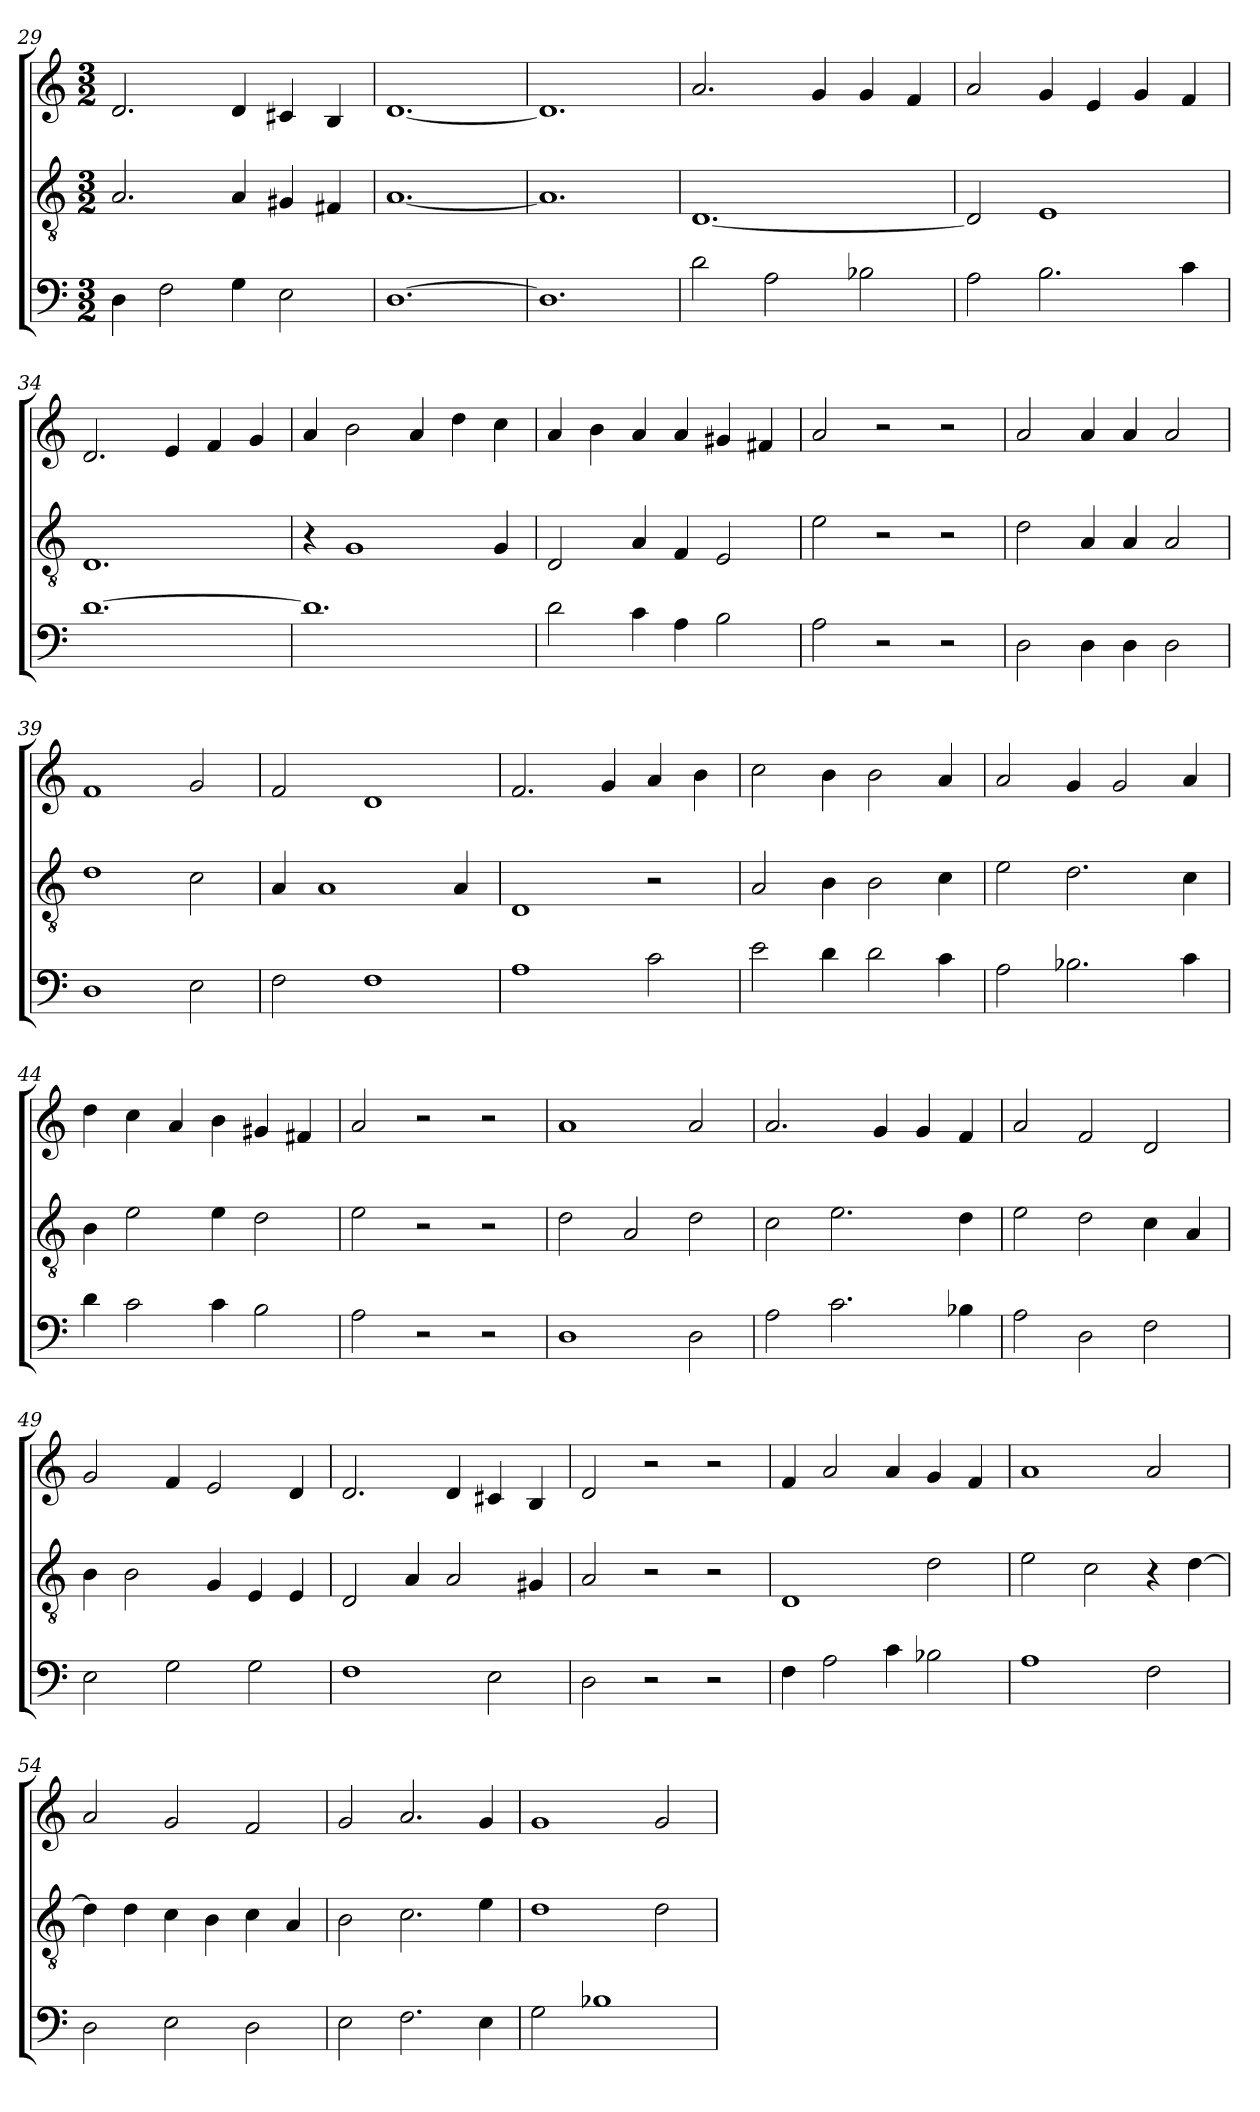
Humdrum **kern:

**kern	**kern	**kern
*part3	*part2	*part1
*staff3	*staff2	*staff1
*clefF4	*clefGv2	*clefG2
*k[]	*k[]	*k[]
*M3/2	*M3/2	*M3/2
=29	=29	=29
4D	2.A	2.d
2F	.	.
4G	4A	4d
2E	4G#X	4c#X
.	4F#X	4B
=30	=30	=30
[1.D	[1.A	[1.d
=31	=31	=31
1.D]	1.A]	1.d]
=32	=32	=32
2d	[1.D	2.a
2A	.	.
.	.	4g
2B-X	.	4g
.	.	4f
=33	=33	=33
2A	2D]	2a
2.B	1E	4g
.	.	4e
.	.	4g
4c	.	4f
=34	=34	=34
[1.d	1.D	2.d
.	.	4e
.	.	4f
.	.	4g
=35	=35	=35
1.d]	4r	4a
.	1G	2b
.	.	4a
.	.	4dd
.	4G	4cc
=36	=36	=36
2d	2D	4a
.	.	4b
4c	4A	4a
4A	4F	4a
2B	2E	4g#X
.	.	4f#X
=37	=37	=37
2A	2e	2a
2r	2r	2r
2r	2r	2r
=38	=38	=38
2D	2d	2a
4D	4A	4a
4D	4A	4a
2D	2A	2a
=39	=39	=39
1D	1d	1f
2E	2c	2g
=40	=40	=40
2F	4A	2f
.	1A	.
1F	.	1d
.	4A	.
=41	=41	=41
1A	1D	2.f
.	.	4g
2c	2r	4a
.	.	4b
=42	=42	=42
2e	2A	2cc
4d	4B	4b
2d	2B	2b
4c	4c	4a
=43	=43	=43
2A	2e	2a
2.B-X	2.d	4g
.	.	2g
4c	4c	4a
=44	=44	=44
4d	4B	4dd
2c	2e	4cc
.	.	4a
4c	4e	4b
2B	2d	4g#X
.	.	4f#X
=45	=45	=45
2A	2e	2a
2r	2r	2r
2r	2r	2r
=46	=46	=46
1D	2d	1a
.	2A	.
2D	2d	2a
=47	=47	=47
2A	2c	2.a
2.c	2.e	.
.	.	4g
.	.	4g
4B-X	4d	4f
=48	=48	=48
2A	2e	2a
2D	2d	2f
2F	4c	2d
.	4A	.
=49	=49	=49
2E	4B	2g
.	2B	.
2G	.	4f
.	4G	2e
2G	4E	.
.	4E	4d
=50	=50	=50
1F	2D	2.d
.	4A	.
.	2A	4d
2E	.	4c#X
.	4G#X	4B
=51	=51	=51
2D	2A	2d
2r	2r	2r
2r	2r	2r
=52	=52	=52
4F	1D	4f
2A	.	2a
4c	.	4a
2B-X	2d	4g
.	.	4f
=53	=53	=53
1A	2e	1a
.	2c	.
2F	4r	2a
.	[4d	.
=54	=54	=54
2D	4d]	2a
.	4d	.
2E	4c	2g
.	4B	.
2D	4c	2f
.	4A	.
=55	=55	=55
2E	2B	2g
2.F	2.c	2.a
4E	4e	4g
=56	=56	=56
2G	1d	1g
1B-X	.	.
.	2d	2g
=	=	=
*-	*-	*-
